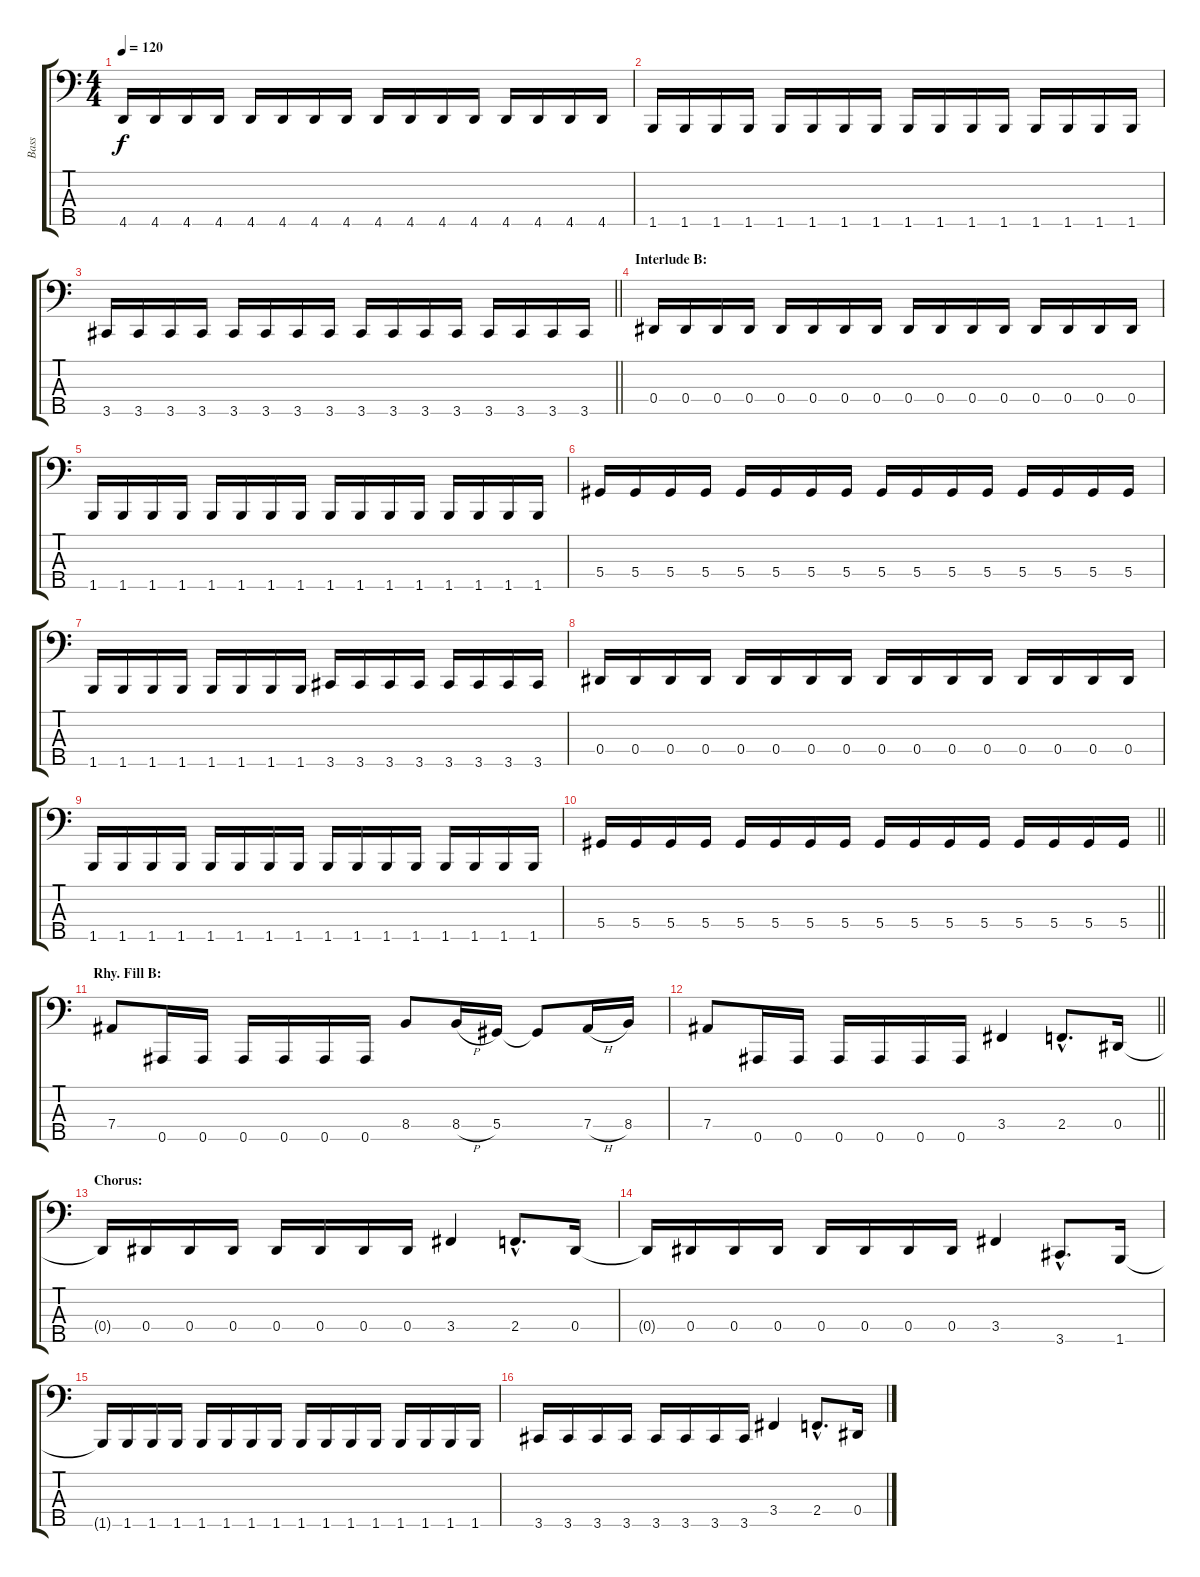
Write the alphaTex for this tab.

\track ("Bass" "Bass") {instrument slapbass2}
\staff {score tabs}
\tuning (Gb2 Db2 Ab1 Eb1 Bb0) {hide}
\ts (4 4)
\tempo 120
\clef f4
\ks c
4.5.16{dy f} 4.5.16 4.5.16 4.5.16 4.5.16 4.5.16 4.5.16 4.5.16 4.5.16 4.5.16 4.5.16 4.5.16 4.5.16 4.5.16 4.5.16 4.5.16 |
1.5.16 1.5.16 1.5.16 1.5.16 1.5.16 1.5.16 1.5.16 1.5.16 1.5.16 1.5.16 1.5.16 1.5.16 1.5.16 1.5.16 1.5.16 1.5.16 |
\barLineRight lightlight
3.5.16 3.5.16 3.5.16 3.5.16 3.5.16 3.5.16 3.5.16 3.5.16 3.5.16 3.5.16 3.5.16 3.5.16 3.5.16 3.5.16 3.5.16 3.5.16 |
\section ("" "Interlude B:")
0.4.16 0.4.16 0.4.16 0.4.16 0.4.16 0.4.16 0.4.16 0.4.16 0.4.16 0.4.16 0.4.16 0.4.16 0.4.16 0.4.16 0.4.16 0.4.16 |
1.5.16 1.5.16 1.5.16 1.5.16 1.5.16 1.5.16 1.5.16 1.5.16 1.5.16 1.5.16 1.5.16 1.5.16 1.5.16 1.5.16 1.5.16 1.5.16 |
5.4.16 5.4.16 5.4.16 5.4.16 5.4.16 5.4.16 5.4.16 5.4.16 5.4.16 5.4.16 5.4.16 5.4.16 5.4.16 5.4.16 5.4.16 5.4.16 |
1.5.16 1.5.16 1.5.16 1.5.16 1.5.16 1.5.16 1.5.16 1.5.16 3.5.16 3.5.16 3.5.16 3.5.16 3.5.16 3.5.16 3.5.16 3.5.16 |
0.4.16 0.4.16 0.4.16 0.4.16 0.4.16 0.4.16 0.4.16 0.4.16 0.4.16 0.4.16 0.4.16 0.4.16 0.4.16 0.4.16 0.4.16 0.4.16 |
1.5.16 1.5.16 1.5.16 1.5.16 1.5.16 1.5.16 1.5.16 1.5.16 1.5.16 1.5.16 1.5.16 1.5.16 1.5.16 1.5.16 1.5.16 1.5.16 |
\barLineRight lightlight
5.4.16 5.4.16 5.4.16 5.4.16 5.4.16 5.4.16 5.4.16 5.4.16 5.4.16 5.4.16 5.4.16 5.4.16 5.4.16 5.4.16 5.4.16 5.4.16 |
\section ("" "Rhy. Fill B:")
7.4.8 0.5.16 0.5.16 0.5.16 0.5.16 0.5.16 0.5.16 8.4.8 8.4{h}.16 5.4.16 5.4{t}.8 7.4{h}.16 8.4.16 |
\barLineRight lightlight
7.4.8 0.5.16 0.5.16 0.5.16 0.5.16 0.5.16 0.5.16 3.4.4 2.4{hac}.8{d} 0.4.16 |
\section ("" "Chorus:")
0.4{t}.16 0.4.16 0.4.16 0.4.16 0.4.16 0.4.16 0.4.16 0.4.16 3.4.4 2.4{hac}.8{d} 0.4.16 |
0.4{t}.16 0.4.16 0.4.16 0.4.16 0.4.16 0.4.16 0.4.16 0.4.16 3.4.4 3.5{hac}.8{d} 1.5.16 |
1.5{t}.16 1.5.16 1.5.16 1.5.16 1.5.16 1.5.16 1.5.16 1.5.16 1.5.16 1.5.16 1.5.16 1.5.16 1.5.16 1.5.16 1.5.16 1.5.16 |
3.5.16 3.5.16 3.5.16 3.5.16 3.5.16 3.5.16 3.5.16 3.5.16 3.4.4 2.4{hac}.8{d} 0.4.16
